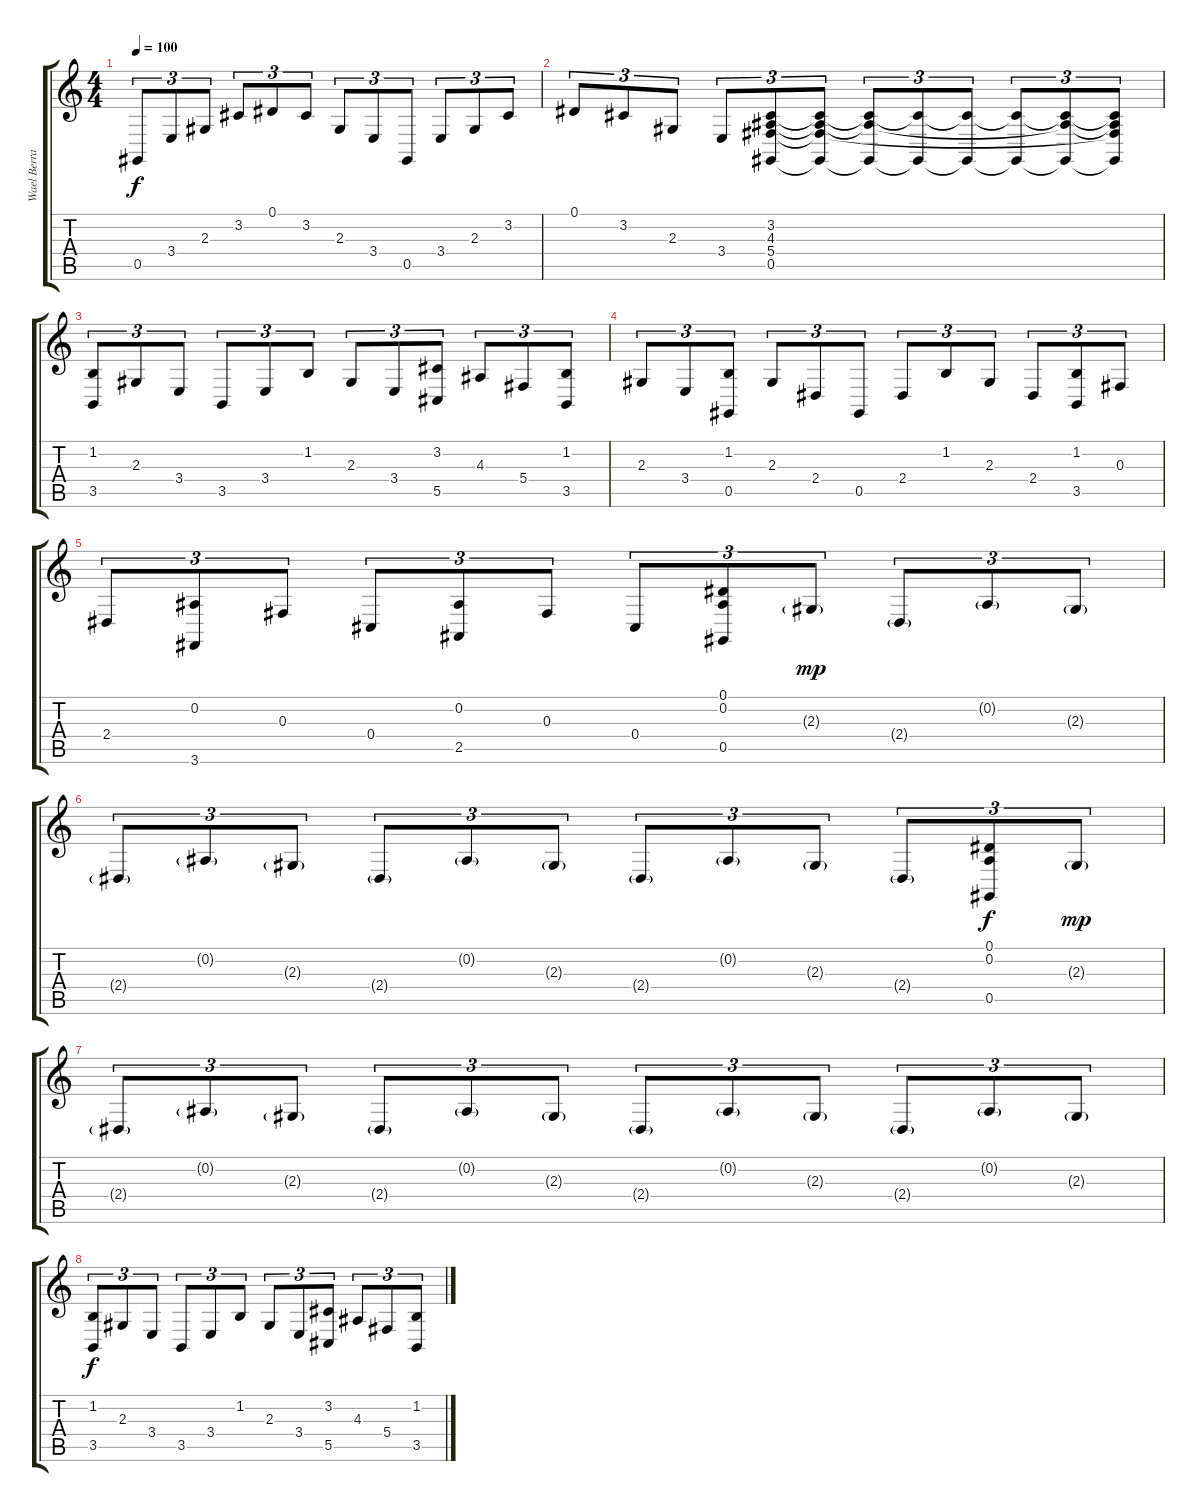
\track ("Wael Berrais" "Wael Berra") {instrument stringensemble1}
\staff {score tabs}
\tuning (Eb4 Bb3 Gb3 Db3 Ab2 Eb2) {hide}
\ts (4 4)
\tempo 100
\clef g2
\ks c
0.5.8{tu (3 2) dy f} 3.4.8{tu (3 2)} 2.3.8{tu (3 2)} 3.2.8{tu (3 2)} 0.1.8{tu (3 2)} 3.2.8{tu (3 2)} 2.3.8{tu (3 2)} 3.4.8{tu (3 2)} 0.5.8{tu (3 2)} 3.4.8{tu (3 2)} 2.3.8{tu (3 2)} 3.2.8{tu (3 2)} |
0.1.8{tu (3 2)} 3.2.8{tu (3 2)} 2.3.8{tu (3 2)} 3.4.8{tu (3 2)} (3.2 4.3 5.4 0.5).8{tu (3 2)} (3.2{t} 4.3{t} 5.4{t} 0.5{t}).8{tu (3 2)} (3.2{t} 4.3{t} 0.5{t}).8{tu (3 2)} (3.2{t} 0.5{t}).8{tu (3 2)} (3.2{t} 0.5{t}).8{tu (3 2)} (3.2{t} 0.5{t}).8{tu (3 2)} (3.2{t} 4.3{t} 0.5{t}).8{tu (3 2)} (3.2{t} 4.3{t} 5.4{t} 0.5{t}).8{tu (3 2)} |
(1.2 3.5).8{tu (3 2)} 2.3.8{tu (3 2)} 3.4.8{tu (3 2)} 3.5.8{tu (3 2)} 3.4.8{tu (3 2)} 1.2.8{tu (3 2)} 2.3.8{tu (3 2)} 3.4.8{tu (3 2)} (3.2 5.5).8{tu (3 2)} 4.3.8{tu (3 2)} 5.4.8{tu (3 2)} (1.2 3.5).8{tu (3 2)} |
2.3.8{tu (3 2)} 3.4.8{tu (3 2)} (1.2 0.5).8{tu (3 2)} 2.3.8{tu (3 2)} 2.4.8{tu (3 2)} 0.5.8{tu (3 2)} 2.4.8{tu (3 2)} 1.2.8{tu (3 2)} 2.3.8{tu (3 2)} 2.4.8{tu (3 2)} (1.2 3.5).8{tu (3 2)} 0.3.8{tu (3 2)} |
2.4.8{tu (3 2)} (0.2 3.6).8{tu (3 2)} 0.3.8{tu (3 2)} 0.4.8{tu (3 2)} (0.2 2.5).8{tu (3 2)} 0.3.8{tu (3 2)} 0.4.8{tu (3 2)} (0.1 0.2 0.5).8{tu (3 2)} 2.3{g}.8{tu (3 2) dy mp} 2.4{g}.8{tu (3 2)} 0.2{g}.8{tu (3 2)} 2.3{g}.8{tu (3 2)} |
2.4{g}.8{tu (3 2)} 0.2{g}.8{tu (3 2)} 2.3{g}.8{tu (3 2)} 2.4{g}.8{tu (3 2)} 0.2{g}.8{tu (3 2)} 2.3{g}.8{tu (3 2)} 2.4{g}.8{tu (3 2)} 0.2{g}.8{tu (3 2)} 2.3{g}.8{tu (3 2)} 2.4{g}.8{tu (3 2)} (0.1 0.2 0.5).8{tu (3 2) dy f} 2.3{g}.8{tu (3 2) dy mp} |
2.4{g}.8{tu (3 2)} 0.2{g}.8{tu (3 2)} 2.3{g}.8{tu (3 2)} 2.4{g}.8{tu (3 2)} 0.2{g}.8{tu (3 2)} 2.3{g}.8{tu (3 2)} 2.4{g}.8{tu (3 2)} 0.2{g}.8{tu (3 2)} 2.3{g}.8{tu (3 2)} 2.4{g}.8{tu (3 2)} 0.2{g}.8{tu (3 2)} 2.3{g}.8{tu (3 2)} |
(1.2 3.5).8{tu (3 2) dy f} 2.3.8{tu (3 2)} 3.4.8{tu (3 2)} 3.5.8{tu (3 2)} 3.4.8{tu (3 2)} 1.2.8{tu (3 2)} 2.3.8{tu (3 2)} 3.4.8{tu (3 2)} (3.2 5.5).8{tu (3 2)} 4.3.8{tu (3 2)} 5.4.8{tu (3 2)} (1.2 3.5).8{tu (3 2)}
